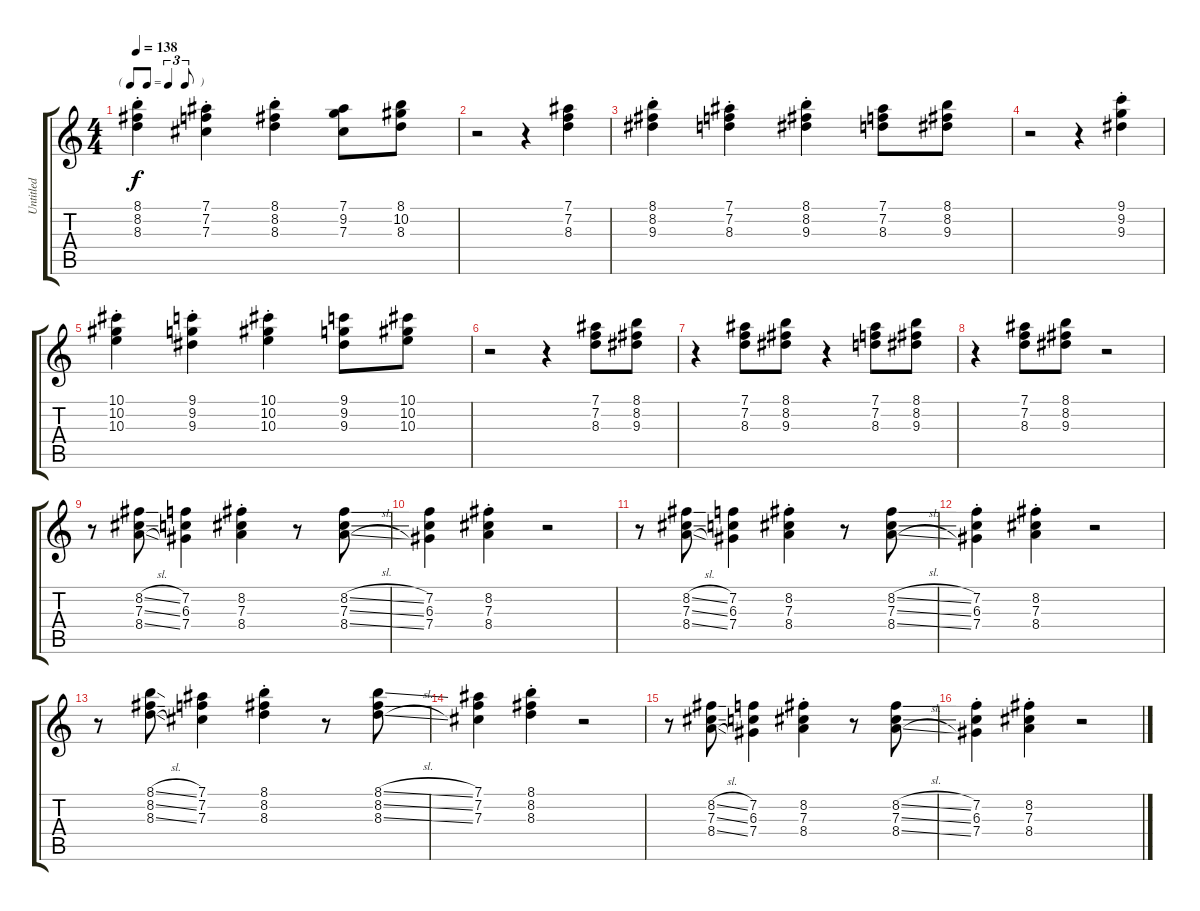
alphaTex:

\track ("Untitled" "Untitled") {instrument acousticguitarsteel}
\staff {score tabs}
\tuning (Eb4 Bb3 Gb3 Db3 Ab2 Eb2) {hide}
\ts (4 4)
\tf triplet8th
\tempo 138
\clef g2
\ks c
(8.1{st} 8.2{st} 8.3{st}).4{dy f} (7.1{st} 7.2{st} 7.3{st}).4 (8.1{st} 8.2{st} 8.3{st}).4 (7.1 9.2 7.3).8 (8.1 10.2 8.3).8 |
r.2 r.4 (7.1 7.2 8.3).4 |
(8.1{st} 8.2{st} 9.3{st}).4 (7.1{st} 7.2{st} 8.3{st}).4 (8.1{st} 8.2{st} 9.3{st}).4 (7.1 7.2 8.3).8 (8.1 8.2 9.3).8 |
r.2 r.4 (9.1{st} 9.2{st} 9.3{st}).4 |
(10.1{st} 10.2{st} 10.3{st}).4 (9.1{st} 9.2{st} 9.3{st}).4 (10.1{st} 10.2{st} 10.3{st}).4 (9.1 9.2 9.3).8 (10.1 10.2 10.3).8 |
r.2 r.4 (7.1 7.2 8.3).8 (8.1 8.2 9.3).8 |
r.4 (7.1 7.2 8.3).8 (8.1 8.2 9.3).8 r.4 (7.1 7.2 8.3).8 (8.1 8.2 9.3).8 |
r.4 (7.1 7.2 8.3).8 (8.1 8.2 9.3).8 r.2 |
r.8 (8.2{sl} 7.3{sl} 8.4{sl}).8 (7.2 6.3 7.4).4 (8.2{st} 7.3{st} 8.4{st}).4 r.8 (8.2{sl} 7.3{sl} 8.4{sl}).8 |
(7.2 6.3 7.4).4 (8.2{st} 7.3{st} 8.4{st}).4 r.2 |
r.8 (8.2{sl} 7.3{sl} 8.4{sl}).8 (7.2 6.3 7.4).4 (8.2{st} 7.3{st} 8.4{st}).4 r.8 (8.2{sl} 7.3{sl} 8.4{sl}).8 |
(7.2{st} 6.3{st} 7.4{st}).4 (8.2{st} 7.3{st} 8.4{st}).4 r.2 |
r.8 (8.1{sl} 8.2{sl} 8.3{sl}).8 (7.1 7.2 7.3).4 (8.1{st} 8.2{st} 8.3{st}).4 r.8 (8.1{sl} 8.2{sl} 8.3{sl}).8 |
(7.1 7.2 7.3).4 (8.1{st} 8.2{st} 8.3{st}).4 r.2 |
r.8 (8.2{sl} 7.3{sl} 8.4{sl}).8 (7.2 6.3 7.4).4 (8.2{st} 7.3{st} 8.4{st}).4 r.8 (8.2{sl} 7.3{sl} 8.4{sl}).8 |
(7.2{st} 6.3{st} 7.4{st}).4 (8.2{st} 7.3{st} 8.4{st}).4 r.2
